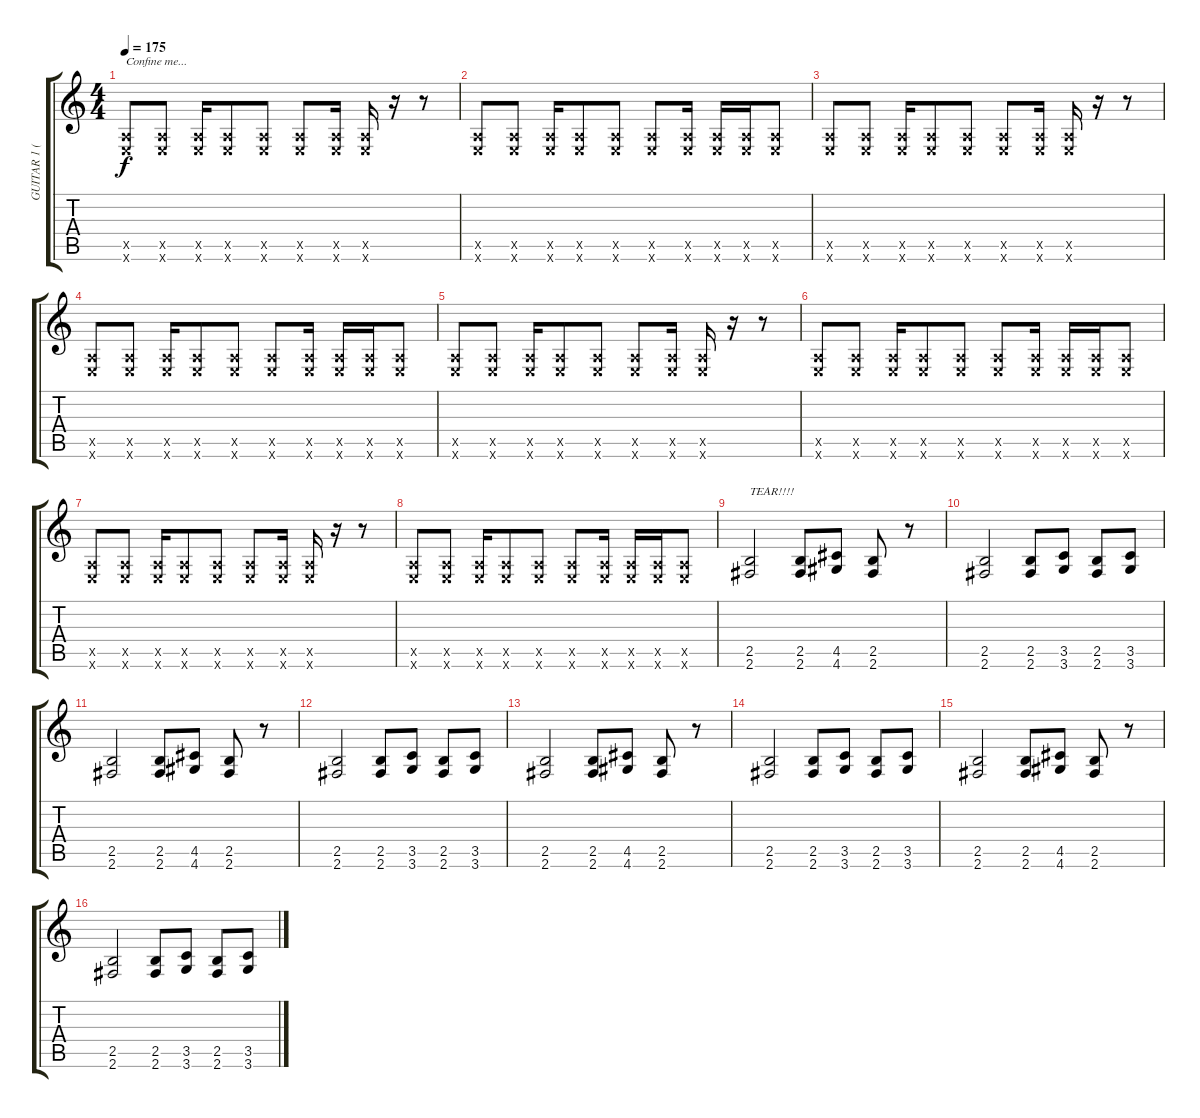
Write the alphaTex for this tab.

\track ("GUITAR 1 ( Koichi Fukuda )" "GUITAR 1 (") {instrument distortionguitar}
\staff {score tabs}
\tuning (E4 B3 G3 D3 A2 E2) {hide}
\ts (4 4)
\tempo 175
\clef g2
\ks c
(0.5{x} 0.6{x}).8{txt "Confine me..." dy f instrument distortionguitar} (0.5{x} 0.6{x}).8 (0.5{x} 0.6{x}).16 (0.5{x} 0.6{x}).8 (0.5{x} 0.6{x}).8 (0.5{x} 0.6{x}).8 (0.5{x} 0.6{x}).16 (0.5{x} 0.6{x}).16 r.16 r.8 |
(0.5{x} 0.6{x}).8 (0.5{x} 0.6{x}).8 (0.5{x} 0.6{x}).16 (0.5{x} 0.6{x}).8 (0.5{x} 0.6{x}).8 (0.5{x} 0.6{x}).8 (0.5{x} 0.6{x}).16 (0.5{x} 0.6{x}).16 (0.5{x} 0.6{x}).16 (0.5{x} 0.6{x}).8 |
(0.5{x} 0.6{x}).8 (0.5{x} 0.6{x}).8 (0.5{x} 0.6{x}).16 (0.5{x} 0.6{x}).8 (0.5{x} 0.6{x}).8 (0.5{x} 0.6{x}).8 (0.5{x} 0.6{x}).16 (0.5{x} 0.6{x}).16 r.16 r.8 |
(0.5{x} 0.6{x}).8 (0.5{x} 0.6{x}).8 (0.5{x} 0.6{x}).16 (0.5{x} 0.6{x}).8 (0.5{x} 0.6{x}).8 (0.5{x} 0.6{x}).8 (0.5{x} 0.6{x}).16 (0.5{x} 0.6{x}).16 (0.5{x} 0.6{x}).16 (0.5{x} 0.6{x}).8 |
(0.5{x} 0.6{x}).8 (0.5{x} 0.6{x}).8 (0.5{x} 0.6{x}).16 (0.5{x} 0.6{x}).8 (0.5{x} 0.6{x}).8 (0.5{x} 0.6{x}).8 (0.5{x} 0.6{x}).16 (0.5{x} 0.6{x}).16 r.16 r.8 |
(0.5{x} 0.6{x}).8 (0.5{x} 0.6{x}).8 (0.5{x} 0.6{x}).16 (0.5{x} 0.6{x}).8 (0.5{x} 0.6{x}).8 (0.5{x} 0.6{x}).8 (0.5{x} 0.6{x}).16 (0.5{x} 0.6{x}).16 (0.5{x} 0.6{x}).16 (0.5{x} 0.6{x}).8 |
(0.5{x} 0.6{x}).8 (0.5{x} 0.6{x}).8 (0.5{x} 0.6{x}).16 (0.5{x} 0.6{x}).8 (0.5{x} 0.6{x}).8 (0.5{x} 0.6{x}).8 (0.5{x} 0.6{x}).16 (0.5{x} 0.6{x}).16 r.16 r.8 |
(0.5{x} 0.6{x}).8 (0.5{x} 0.6{x}).8 (0.5{x} 0.6{x}).16 (0.5{x} 0.6{x}).8 (0.5{x} 0.6{x}).8 (0.5{x} 0.6{x}).8 (0.5{x} 0.6{x}).16 (0.5{x} 0.6{x}).16 (0.5{x} 0.6{x}).16 (0.5{x} 0.6{x}).8 |
(2.5 2.6).2{txt "TEAR!!!!"} (2.5 2.6).8 (4.5 4.6).8 (2.5 2.6).8 r.8 |
(2.5 2.6).2 (2.5 2.6).8 (3.5 3.6).8 (2.5 2.6).8 (3.5 3.6).8 |
(2.5 2.6).2 (2.5 2.6).8 (4.5 4.6).8 (2.5 2.6).8 r.8 |
(2.5 2.6).2 (2.5 2.6).8 (3.5 3.6).8 (2.5 2.6).8 (3.5 3.6).8 |
(2.5 2.6).2 (2.5 2.6).8 (4.5 4.6).8 (2.5 2.6).8 r.8 |
(2.5 2.6).2 (2.5 2.6).8 (3.5 3.6).8 (2.5 2.6).8 (3.5 3.6).8 |
(2.5 2.6).2 (2.5 2.6).8 (4.5 4.6).8 (2.5 2.6).8 r.8 |
(2.5 2.6).2 (2.5 2.6).8 (3.5 3.6).8 (2.5 2.6).8 (3.5 3.6).8
